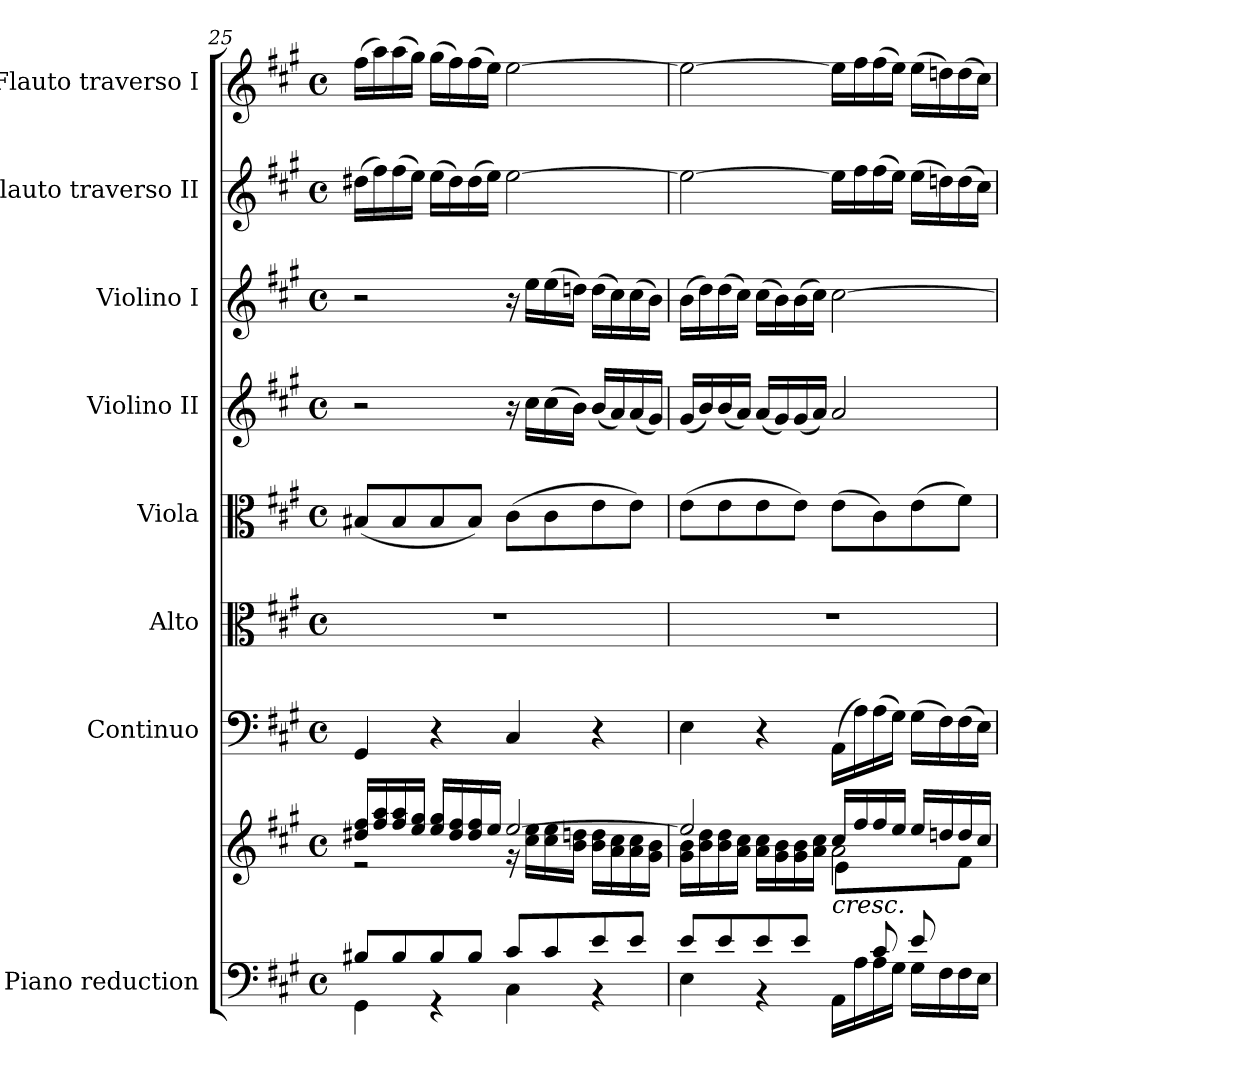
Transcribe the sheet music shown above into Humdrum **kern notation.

**kern	**kern	**kern	**kern	**kern	**kern	**kern	**kern	**kern
*part8	*part8	*part7	*part6	*part5	*part4	*part3	*part2	*part1
*staff9	*staff8	*staff7	*staff6	*staff5	*staff4	*staff3	*staff2	*staff1
*I"Piano reduction	*	*I"Continuo	*I"Alto	*I"Viola	*I"Violino II	*I"Violino I	*I"Flauto traverso II	*I"Flauto traverso I
*I'Pno	*	*	*	*I'Vla	*	*I'Vln	*I'Fl	*I'Fl
*clefF4	*clefG2	*clefF4	*clefC3	*clefC3	*clefG2	*clefG2	*clefG2	*clefG2
*k[f#c#g#]	*k[f#c#g#]	*k[f#c#g#]	*k[f#c#g#]	*k[f#c#g#]	*k[f#c#g#]	*k[f#c#g#]	*k[f#c#g#]	*k[f#c#g#]
*A:	*A:	*A:	*A:	*A:	*A:	*A:	*A:	*A:
*M4/4	*M4/4	*M4/4	*M4/4	*M4/4	*M4/4	*M4/4	*M4/4	*M4/4
*met(c)	*met(c)	*met(c)	*met(c)	*met(c)	*met(c)	*met(c)	*met(c)	*met(c)
=25	=25	=25	=25	=25	=25	=25	=25	=25
*^	*^	*	*	*	*	*	*	*
8B#X/L	4GG#\	16dd#X/ 16ff#/LL	2r	4GG#/	1r	(8B#X/L	2r	2r	(16dd#X\LL	(16ff#\LL
.	.	16ff#/ 16aa/	.	.	.	.	.	.	16ff#\)	16aa\)
8B#/	.	16ff#/ 16aa/	.	.	.	8B#/	.	.	(16ff#\	(16aa\
.	.	16ee/ 16gg#/JJ	.	.	.	.	.	.	16ee\JJ)	16gg#\JJ)
8B#/	4r	16ee/ 16gg#/LL	.	4r	.	8B#/	.	.	(16ee\LL	(16gg#\LL
.	.	16dd#/ 16ff#/	.	.	.	.	.	.	16dd#\)	16ff#\)
8B#/J	.	16dd#/ 16ff#/	.	.	.	8B#/J)	.	.	(16dd#\	(16ff#\
.	.	16ee/JJ	.	.	.	.	.	.	16ee\JJ)	16ee\JJ)
8c#/L	4C#\	[2ee/	16r	4C#/	.	(8c#\L	16r	16r	[2ee\	[2ee\
.	.	.	16cc#\ 16ee\LL	.	.	.	16cc#\LL	16ee\LL	.	.
8c#/	.	.	16cc#\ 16ee\	.	.	8c#\	(16cc#\	(16ee\	.	.
.	.	.	16b\ 16ddn\JJ	.	.	.	16b\JJ)	16ddn\JJ)	.	.
8e/	4r	.	16b\ 16dd\LL	4r	.	8e\	(16b/LL	(16dd\LL	.	.
.	.	.	16a\ 16cc#\	.	.	.	16a/)	16cc#\)	.	.
8e/J	.	.	16a\ 16cc#\	.	.	8e\J)	(16a/	(16cc#\	.	.
.	.	.	16g#\ 16b\JJ	.	.	.	16g#/JJ)	16b\JJ)	.	.
=26	=26	=26	=26	=26	=26	=26	=26	=26	=26	=26
*	*	*	*^	*	*	*	*	*	*	*
8e/L	4E\	2ee/]	16g#\ 16b\LL	2ryy	4E\	1r	(8e\L	(16g#/LL	(16b\LL	2ee\_	2ee\_
.	.	.	16b\ 16dd\	.	.	.	.	16b/)	16dd\)	.	.
8e/	.	.	16b\ 16dd\	.	.	.	8e\	(16b/	(16dd\	.	.
.	.	.	16a\ 16cc#\JJ	.	.	.	.	16a/JJ)	16cc#\JJ)	.	.
8e/	4r	.	16a\ 16cc#\LL	.	4r	.	8e\	(16a/LL	(16cc#\LL	.	.
.	.	.	16g#\ 16b\	.	.	.	.	16g#/)	16b\)	.	.
8e/J	.	.	16g#\ 16b\	.	.	.	8e\J)	(16g#/	(16b\	.	.
.	.	.	16a\ 16cc#\JJ	.	.	.	.	16a/JJ)	16cc#\JJ)	.	.
!	!	!LO:TX:b:i:t=cresc.	!	!	!	!	!	!	!	!	!
8ryy	16AA\LL	16cc#/LL	2a\	8e\L	(16AA\LL	.	(8e\L	2a/	[2cc#\	16ee\LL]	16ee\LL]
.	16A\	16ff#/	.	.	16A\)	.	.	.	.	16ff#\	16ff#\
8c#/	16A\	16ff#/	.	4ryy	(16A\	.	8c#\)	.	.	(16ff#\	(16ff#\
.	16G#\JJ	16ee/JJ	.	.	16G#\JJ)	.	.	.	.	16ee\JJ)	16ee\JJ)
8e/	16G#\LL	16ee/LL	.	.	(16G#\LL	.	(8e\	.	.	(16ee\LL	(16ee\LL
.	16F#\	16ddn/	.	.	16F#\)	.	.	.	.	16ddn\)	16ddn\)
8ryy	16F#\	16dd/	.	8f#\J	(16F#\	.	8f#\J)	.	.	(16dd\	(16dd\
.	16E\JJ	16cc#/JJ	.	.	16E\JJ)	.	.	.	.	16cc#\JJ)	16cc#\JJ)
*v	*v	*	*	*	*	*	*	*	*	*	*
*	*v	*v	*v	*	*	*	*	*	*	*
=	=	=	=	=	=	=	=	=
*-	*-	*-	*-	*-	*-	*-	*-	*-
